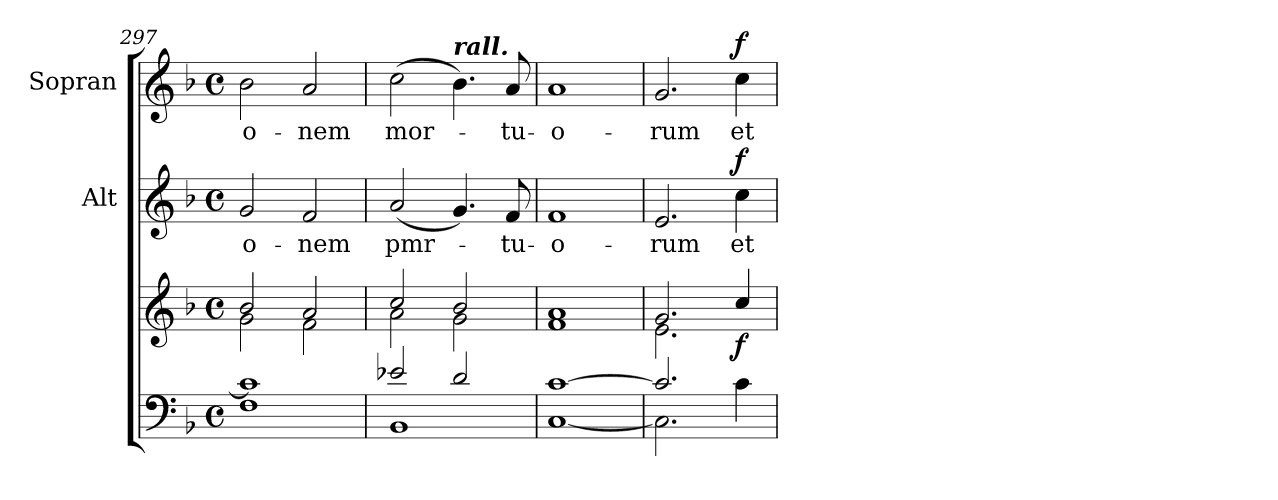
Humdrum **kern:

**kern	**kern	**dynam	**kern	**text	**dynam	**kern	**text	**dynam
*part3	*part3	*part3	*part2	*part2	*part2	*part1	*part1	*part1
*staff4	*staff3	*staff3/4	*staff2	*staff2	*staff2	*staff1	*staff1	*staff1
*	*	*	*I"Alt	*	*	*I"Sopran	*	*
*	*	*	*I'A.	*	*	*I'S.	*	*
*clefF4	*clefG2	*	*clefG2	*	*	*clefG2	*	*
*k[b-]	*k[b-]	*	*k[b-]	*	*	*k[b-]	*	*
*F:	*F:	*	*F:	*	*	*F:	*	*
*M4/4	*M4/4	*	*M4/4	*	*	*M4/4	*	*
*met(c)	*met(c)	*	*met(c)	*	*	*met(c)	*	*
=297	=297	=297	=297	=297	=297	=297	=297	=297
*^	*^	*	*	*	*	*	*	*
!	!	!	!	!	!	!LO:LY:b	!	!	!LO:LY:b	!
1c]	1F	2b-/	2g\	.	2g/	-o-	.	2b-\	-o-	.
!	!	!	!	!	!	!LO:LY:b	!	!	!LO:LY:b	!
.	.	2a/	2f\	.	2f/	-nem	.	2a/	-nem	.
=298	=298	=298	=298	=298	=298	=298	=298	=298	=298	=298
!	!	!	!	!	!	!LO:LY:b	!	!	!LO:LY:b	!
2e-X/	1BB-	2cc/	2a\	.	(<2a/	pmr-	.	(>2cc\	mor-	.
!	!	!	!	!	!	!	!	!LO:TX:a:Bi:t=rall.	!	!
2d/	.	2b-/	2g\	.	4.g/)	.	.	4.b-\)	.	.
!	!	!	!	!	!	!LO:LY:b	!	!	!LO:LY:b	!
.	.	.	.	.	8f/	-tu-	.	8a/	-tu-	.
=299	=299	=299	=299	=299	=299	=299	=299	=299	=299	=299
!	!	!	!	!	!	!LO:LY:b	!	!	!LO:LY:b	!
[>1c	[<1C	1a	1f	.	1f	-o-	.	1a	-o-	.
=300	=300	=300	=300	=300	=300	=300	=300	=300	=300	=300
!	!	!	!	!	!	!LO:LY:b	!	!	!LO:LY:b	!
2.c/]	2.C\]	2.g/	2.e\	.	2.e/	-rum	.	2.g/	-rum	.
!	!	!	!	!LO:DY:b	!	!LO:LY:b	!LO:DY:a	!	!LO:LY:b	!LO:DY:a
4ryy	4c\	4cc/	4ryy	f	4cc\	et	f	4cc\	et	f
*v	*v	*	*	*	*	*	*	*	*	*
*	*v	*v	*	*	*	*	*	*	*
=	=	=	=	=	=	=	=	=
*-	*-	*-	*-	*-	*-	*-	*-	*-
